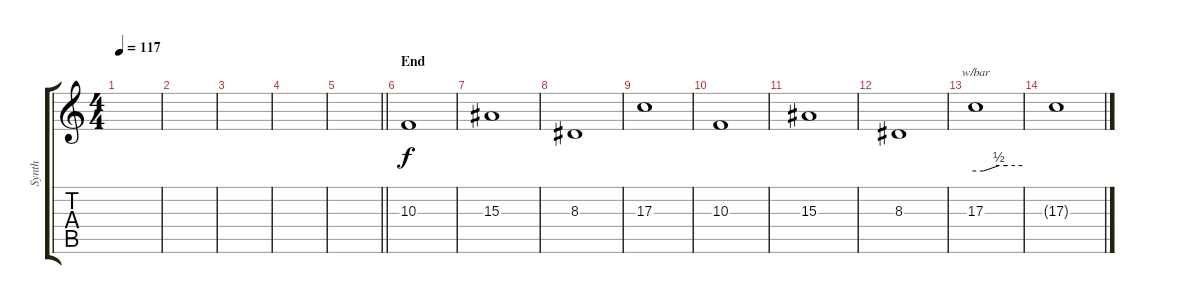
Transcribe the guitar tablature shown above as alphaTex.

\track ("Synth" "Synth") {instrument pad4choir}
\staff {score tabs}
\tuning (E4 B3 G3 D3 A2 E2) {hide}
\ts (4 4)
\tempo 117
\clef g2
\ks c
|
|
|
|
\barLineRight lightlight
|
\section ("" "End")
10.3.1{volume 6} |
15.3.1 |
8.3.1 |
17.3.1 |
10.3.1 |
15.3.1 |
8.3.1 |
17.3.1{tbe (custom default 0 0 10 0 30 2 40 2 60 2) volume 9} |
17.3{t}.1{volume 2}
